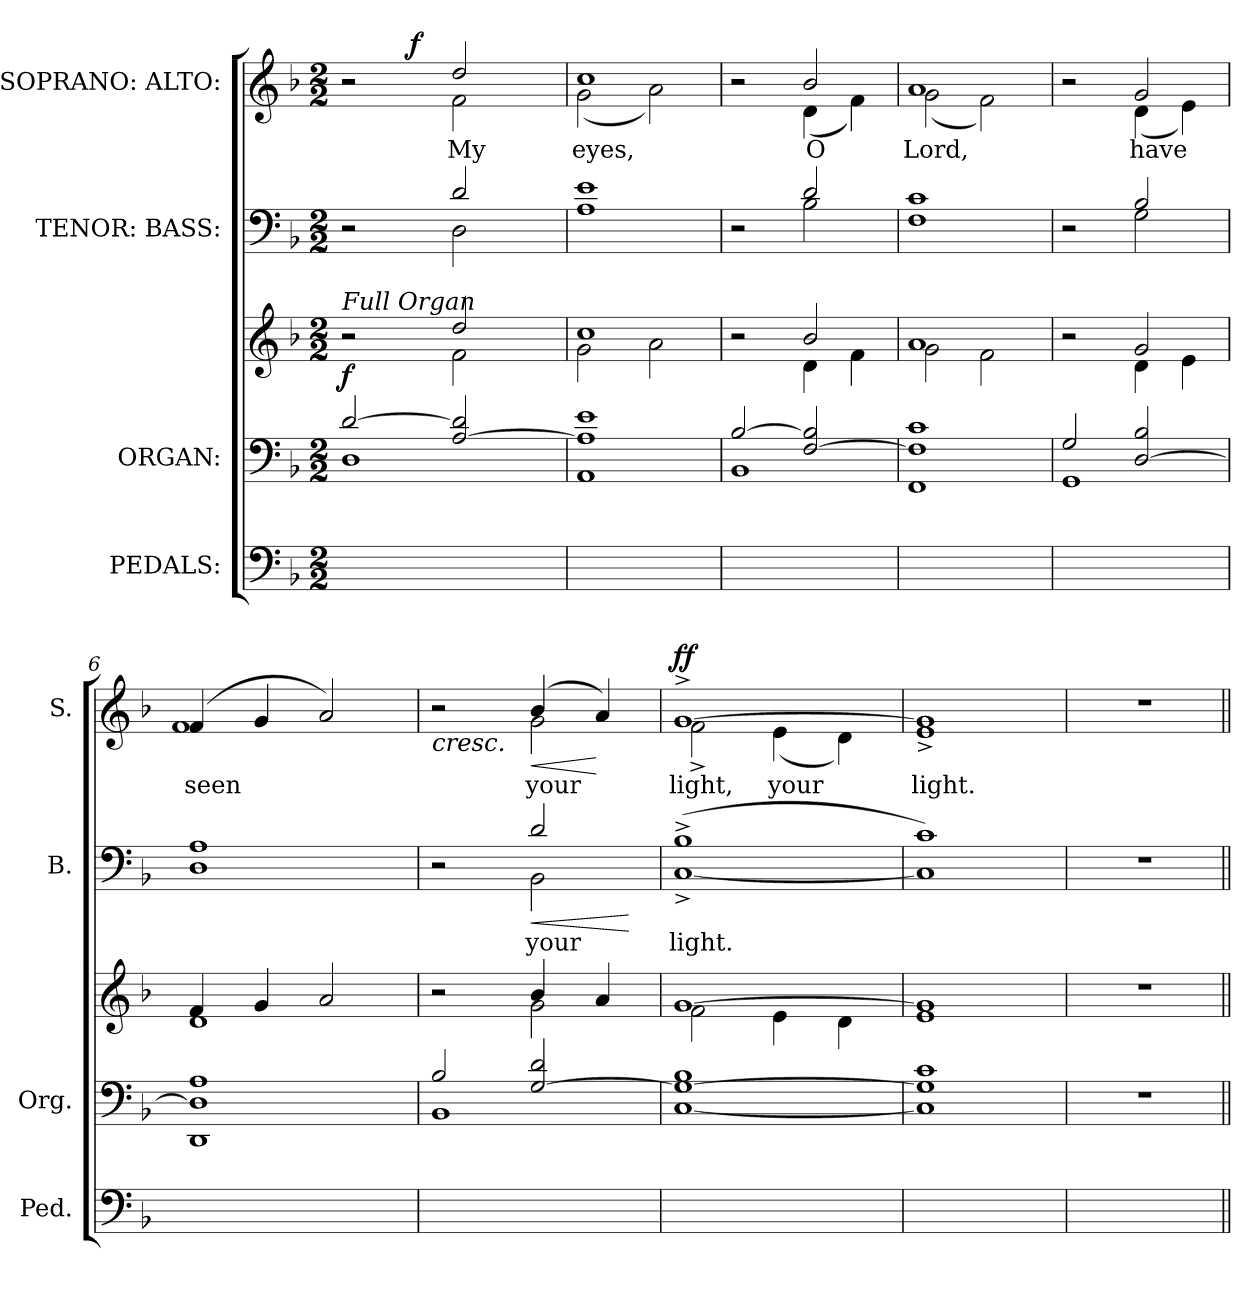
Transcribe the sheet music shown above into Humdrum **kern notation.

**kern	**kern	**kern	**dynam	**kern	**text	**dynam	**kern	**text	**dynam
*part4	*part3	*part3	*part3	*part2	*part2	*part2	*part1	*part1	*part1
*staff5	*staff4	*staff3	*staff3/4	*staff2	*staff2	*staff2	*staff1	*staff1	*staff1
*I"PEDALS:	*I"ORGAN:	*	*	*I"TENOR: BASS:	*	*	*I"SOPRANO: ALTO:	*	*
*I'Ped.	*I'Org.	*	*	*I'B.	*	*	*I'S.	*	*
!!LO:PB:g=z
*clefF4	*clefF4	*clefG2	*	*clefF4	*	*	*clefG2	*	*
*k[b-]	*k[b-]	*k[b-]	*	*k[b-]	*	*	*k[b-]	*	*
*d:	*d:	*d:	*	*d:	*	*	*d:	*	*
*M2/2	*M2/2	*M2/2	*	*M2/2	*	*	*M2/2	*	*
*MM60	*MM60	*MM60	*	*MM60	*	*	*MM60	*	*
=1	=1	=1	=1	=1	=1	=1	=1	=1	=1
*	*^	*^	*	*^	*	*	*^	*	*
*	*	*	*	*	*	*	*	*	*	*	*^	*	*
!	!	!	!LO:TX:a:i:t=Full Organ	!	!	!	!	!	!	!	!	!	!	!
1Diyy	[>2di/	1Di	2r	2ryy	f	2r	2ryy	.	.	2r	2ryy	4ryy	.	.
.	.	.	.	.	.	.	.	.	.	.	.	32ryy	.	.
.	.	.	.	.	.	.	.	.	.	.	.	128..ryy	.	.
.	.	.	.	.	.	.	.	.	.	.	.	2ryy	.	f
!	!	!	!	!	!	!	!	!	!	!	!	!	!LO:LY:b:color=#000000	!
.	[<2Ai/ 2di]	.	2ddi/	2fi\	.	2di/	2Di\	.	.	2ddi/	2fi\	.	My	.
.	.	.	.	.	.	.	.	.	.	.	.	8ryy	.	.
.	.	.	.	.	.	.	.	.	.	.	.	16ryy	.	.
.	.	.	.	.	.	.	.	.	.	.	.	64ryy	.	.
.	.	.	.	.	.	.	.	.	.	.	.	512ryy	.	.
*	*	*	*	*	*	*	*	*	*	*v	*v	*v	*	*
=2	=2	=2	=2	=2	=2	=2	=2	=2	=2	=2	=2	=2
*	*	*	*	*	*	*	*	*	*	*^	*	*
*	*	*	*	*	*	*	*	*	*	*	*^	*	*
!	!	!	!	!	!	!	!	!	!	!	!	!	!LO:LY:b:color=#000000	!
*	*	*	*	*	*	*	*	*	*	*	*v	*v	*	*
1AAiyy	1Ai] 1ei	1AAi	1cci	2gi\	.	1ei	1Ai	.	.	1cci	(2gi\	eyes,	.
.	.	.	.	2ai\	.	.	.	.	.	.	2ai\)	.	.
=3	=3	=3	=3	=3	=3	=3	=3	=3	=3	=3	=3	=3	=3
1BB-iyy	[>2B-i/	1BB-i	2r	2ryy	.	2r	2ryy	.	.	2r	2ryy	.	.
!	!	!	!	!	!	!	!	!	!	!	!	!LO:LY:b:color=#000000	!
.	[<2Fi/ 2B-i]	.	2b-i/	4di\	.	2di/	2B-i\	.	.	2b-i/	(4di\	O	.
.	.	.	.	4fi\	.	.	.	.	.	.	4fi\)	.	.
=4	=4	=4	=4	=4	=4	=4	=4	=4	=4	=4	=4	=4	=4
!	!	!	!	!	!	!	!	!	!	!	!	!LO:LY:b:color=#000000	!
1FFiyy	1Fi] 1ci	1FFi	1ai	2gi\	.	1ci	1Fi	.	.	1ai	(2gi\	Lord,	.
.	.	.	.	2fi\	.	.	.	.	.	.	2fi\)	.	.
=5	=5	=5	=5	=5	=5	=5	=5	=5	=5	=5	=5	=5	=5
1GGiyy	2Gi/	1GGi	2r	2ryy	.	2r	2ryy	.	.	2r	2ryy	.	.
!	!	!	!	!	!	!	!	!	!	!	!	!LO:LY:b:color=#000000	!
.	[<2Di/ 2B-i	.	2gi/	4di\	.	2B-i/	2Gi\	.	.	2gi/	(4di\	have	.
.	.	.	.	4ei\	.	.	.	.	.	.	4ei\)	.	.
=6	=6	=6	=6	=6	=6	=6	=6	=6	=6	=6	=6	=6	=6
!	!	!	!	!	!	!	!	!	!	!	!	!LO:LY:b:color=#000000	!
1DDiyy	1Di] 1Ai	1DDi	4fi/	1di	.	1Ai	1Di	.	.	(4fi/	1fi	seen	.
.	.	.	4gi/	.	.	.	.	.	.	4gi/	.	.	.
.	.	.	2ai/	.	.	.	.	.	.	2ai/)	.	.	.
=7	=7	=7	=7	=7	=7	=7	=7	=7	=7	=7	=7	=7	=7
!	!	!	!	!	!	!	!	!	!	!	!	!	!LO:HP:b
1BB-iyy	2B-i/	1BB-i	2r	2ryy	.	2r	2ryy	.	.	2r	2ryy	.	<
!	!	!	!	!	!	!	!	!LO:LY:a:color=#000000	!LO:HP:b	!	!	!	!
!	!	!	!	!	!	!	!	!	!	!	!	!LO:LY:a:color=#000000	!LO:HP:b
!	!	!	!	!	!	!	!	!	!	!	!	!LO:LY:b:color=#000000	!
.	[<2Gi/ 2di	.	4b-i/	2gi\	.	2di/	2BB-i\	your	<	(4b-i/	2gi\	your	<
.	.	.	4ai/	.	.	.	.	.	.	4ai/)	.	.	[
*	*v	*v	*	*	*	*v	*v	*	*	*v	*v	*	*
*	*	*v	*v	*	*	*	*	*	*	*
.	.	.	.	.	.	[	.	.	[
!!LO:LB:g=z
=8	=8	=8	=8	=8	=8	=8	=8	=8	=8
*	*^	*^	*	*	*	*	*	*	*
!	!	!	!	!	!	!	!LO:LY:a:color=#000000	!	!	!	!
*	*	*	*	*	*	*^	*	*	*	*	*
!	!	!	!	!	!	!	!	!	!	!	!LO:LY:a:color=#000000	!
*	*	*	*	*	*	*	*	*	*	*^	*	*
!	!	!	!	!	!	!	!	!	!	!	!	!LO:LY:b:color=#000000	!
1Ciyy	1Gi_< 1B-i	[<1Ci	[>1gi	2fi\	.	(1B-^i	[<1C^i	light.	.	[>1g^i	2f^i\	light,	ff
!	!	!	!	!	!	!	!	!	!	!	!	!LO:LY:b:color=#000000	!
.	.	.	.	4ei\	.	.	.	.	.	.	(4ei\	your	.
.	.	.	.	4di\	.	.	.	.	.	.	4di\)	.	.
=9	=9	=9	=9	=9	=9	=9	=9	=9	=9	=9	=9	=9	=9
!	!	!	!	!	!	!	!	!	!	!	!	!LO:LY:b:color=#000000	!
1CCiyy	1Gi] 1ci	1Ci]	1gi]	1ei	.	1ci)	1Ci]	.	.	1gi]	1e^i	light.	.
*	*v	*v	*	*	*	*v	*v	*	*	*v	*v	*	*
*	*	*v	*v	*	*	*	*	*	*	*
=10	=10	=10	=10	=10	=10	=10	=10	=10	=10
1ryy	1r	1r	.	1r	.	.	1r	.	.
=||	=||	=||	=||	=||	=||	=||	=||	=||	=||
*-	*-	*-	*-	*-	*-	*-	*-	*-	*-
